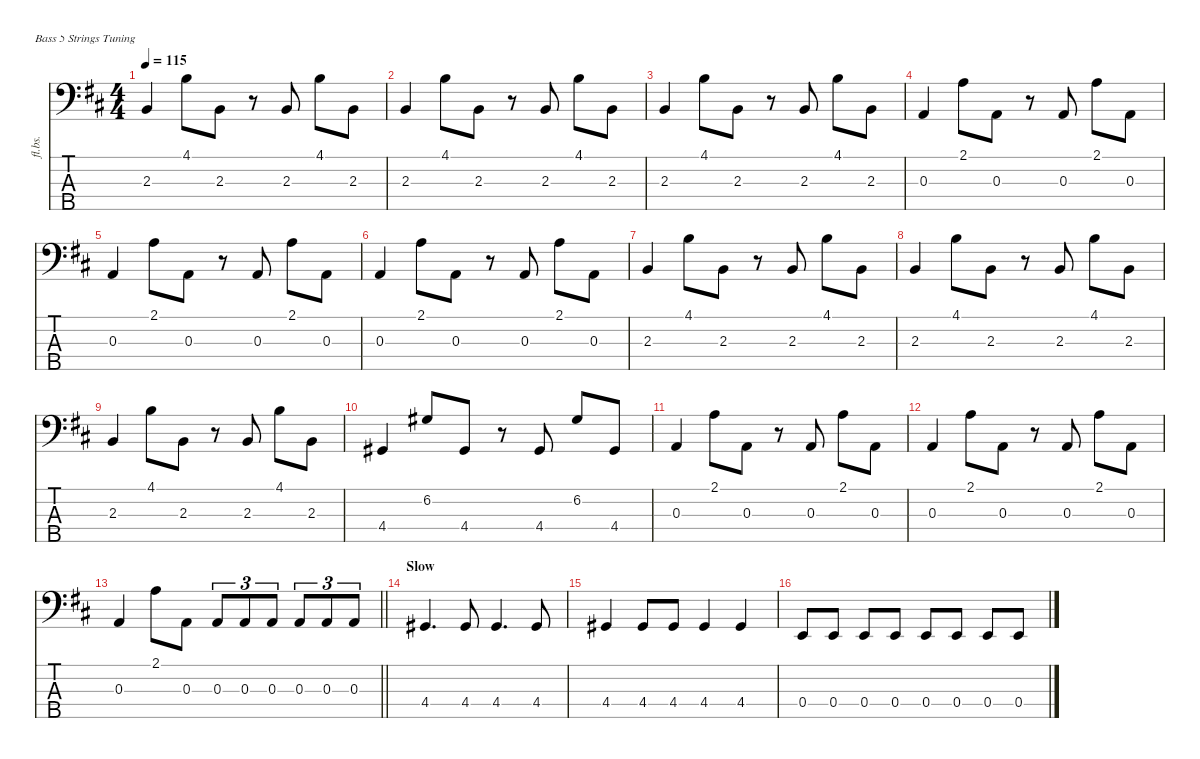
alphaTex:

\defaultSystemsLayout 4
\hideDynamics
\bracketExtendMode nobrackets
\track ("Bass" "fl.bs.") {instrument fretlessbass}
\staff {score tabs}
\tuning (G2 D2 A1 E1 B0)
\ts (4 4)
\tempo 115
\clef f4
\ks bminor
2.3{acc forcenatural}.4{dy f} 4.1{acc forcenatural}.8 2.3{acc forcenatural}.8 r.8 2.3{acc forcenatural}.8 4.1{acc forcenatural}.8 2.3{acc forcenatural}.8 |
2.3{acc forcenatural}.4 4.1{acc forcenatural}.8 2.3{acc forcenatural}.8 r.8 2.3{acc forcenatural}.8 4.1{acc forcenatural}.8 2.3{acc forcenatural}.8 |
2.3{acc forcenatural}.4 4.1{acc forcenatural}.8 2.3{acc forcenatural}.8 r.8 2.3{acc forcenatural}.8 4.1{acc forcenatural}.8 2.3{acc forcenatural}.8 |
0.3{acc forcenatural}.4 2.1{acc forcenatural}.8 0.3{acc forcenatural}.8 r.8 0.3{acc forcenatural}.8 2.1{acc forcenatural}.8 0.3{acc forcenatural}.8 |
0.3{acc forcenatural}.4 2.1{acc forcenatural}.8 0.3{acc forcenatural}.8 r.8 0.3{acc forcenatural}.8 2.1{acc forcenatural}.8 0.3{acc forcenatural}.8 |
0.3{acc forcenatural}.4 2.1{acc forcenatural}.8 0.3{acc forcenatural}.8 r.8 0.3{acc forcenatural}.8 2.1{acc forcenatural}.8 0.3{acc forcenatural}.8 |
2.3{acc forcenatural}.4 4.1{acc forcenatural}.8 2.3{acc forcenatural}.8 r.8 2.3{acc forcenatural}.8 4.1{acc forcenatural}.8 2.3{acc forcenatural}.8 |
2.3{acc forcenatural}.4 4.1{acc forcenatural}.8 2.3{acc forcenatural}.8 r.8 2.3{acc forcenatural}.8 4.1{acc forcenatural}.8 2.3{acc forcenatural}.8 |
2.3{acc forcenatural}.4 4.1{acc forcenatural}.8 2.3{acc forcenatural}.8 r.8 2.3{acc forcenatural}.8 4.1{acc forcenatural}.8 2.3{acc forcenatural}.8 |
4.4{acc #}.4 6.2{acc #}.8 4.4{acc #}.8 r.8 4.4{acc #}.8 6.2{acc #}.8 4.4{acc #}.8 |
0.3{acc forcenatural}.4 2.1{acc forcenatural}.8 0.3{acc forcenatural}.8 r.8 0.3{acc forcenatural}.8 2.1{acc forcenatural}.8 0.3{acc forcenatural}.8 |
0.3{acc forcenatural}.4 2.1{acc forcenatural}.8 0.3{acc forcenatural}.8 r.8 0.3{acc forcenatural}.8 2.1{acc forcenatural}.8 0.3{acc forcenatural}.8 |
\barLineRight lightlight
0.3{acc forcenatural}.4 2.1{acc forcenatural}.8 0.3{acc forcenatural}.8 0.3{acc forcenatural}.8{tu (3 2)} 0.3{acc forcenatural}.8{tu (3 2)} 0.3{acc forcenatural}.8{tu (3 2)} 0.3{acc forcenatural}.8{tu (3 2)} 0.3{acc forcenatural}.8{tu (3 2)} 0.3{acc forcenatural}.8{tu (3 2)} |
\section ("" "Slow")
4.4{acc #}.4{d} 4.4{acc #}.8 4.4{acc #}.4{d} 4.4{acc #}.8 |
4.4{acc #}.4 4.4{acc #}.8 4.4{acc #}.8 4.4{acc #}.4 4.4{acc #}.4 |
0.4{acc forcenatural}.8 0.4{acc forcenatural}.8 0.4{acc forcenatural}.8 0.4{acc forcenatural}.8 0.4{acc forcenatural}.8 0.4{acc forcenatural}.8 0.4{acc forcenatural}.8 0.4{acc forcenatural}.8
